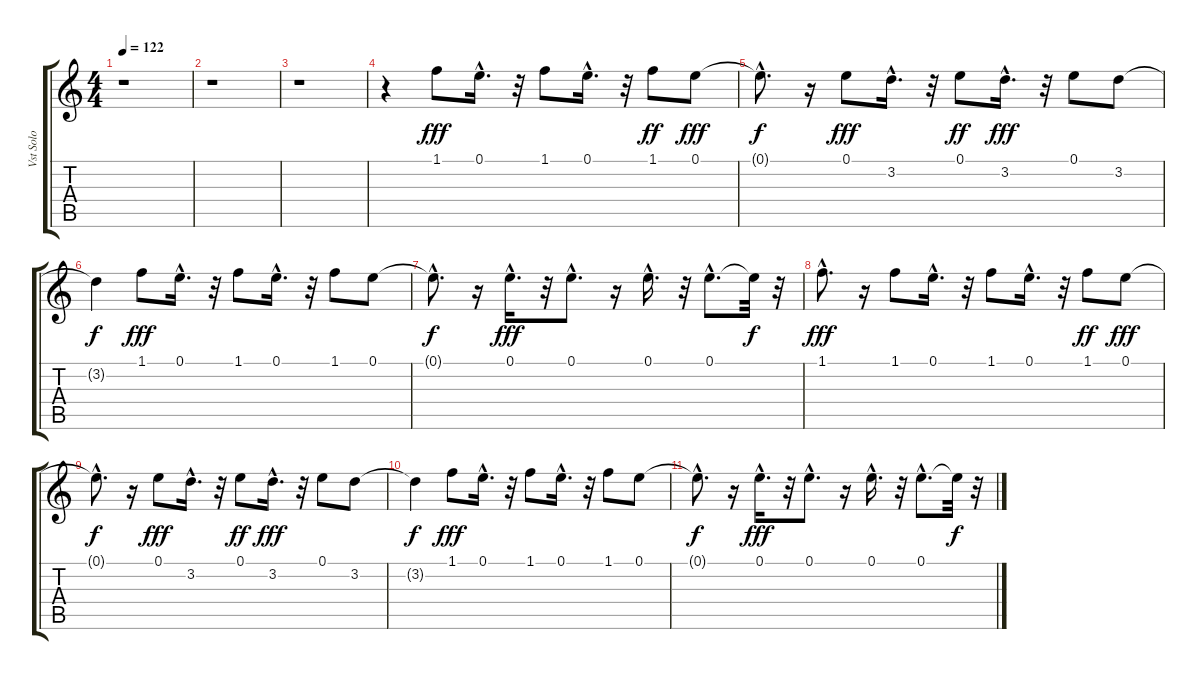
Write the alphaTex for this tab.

\track ("Vst Solo" "Vst Solo") {instrument acousticguitarnylon}
\staff {score tabs}
\tuning (E4 B3 G3 D3 A2 E2) {hide}
\ts (4 4)
\tempo 122
\clef g2
\ks c
r.1{dy f} |
r.1 |
r.1 |
r.4 1.1.8{dy fff} 0.1{hac}.16{d} r.32 1.1.8 0.1{hac}.16{d} r.32 1.1.8{dy ff} 0.1.8{dy fff} |
0.1{hac t}.8{d dy f} r.16 0.1.8{dy fff} 3.2{hac}.16{d} r.32 0.1.8{dy ff} 3.2{hac}.16{d dy fff} r.32 0.1.8 3.2.8 |
3.2{t}.4{dy f} 1.1.8{dy fff} 0.1{hac}.16{d} r.32 1.1.8 0.1{hac}.16{d} r.32 1.1.8 0.1.8 |
0.1{hac t}.8{d dy f} r.16 0.1{hac}.16{d dy fff} r.32 0.1{hac}.8{d} r.16 0.1{hac}.16{d} r.32 0.1{hac}.8{d} 0.1{t}.32{dy f} r.32 |
1.1{hac}.8{d dy fff} r.16 1.1.8 0.1{hac}.16{d} r.32 1.1.8 0.1{hac}.16{d} r.32 1.1.8{dy ff} 0.1.8{dy fff} |
0.1{hac t}.8{d dy f} r.16 0.1.8{dy fff} 3.2{hac}.16{d} r.32 0.1.8{dy ff} 3.2{hac}.16{d dy fff} r.32 0.1.8 3.2.8 |
3.2{t}.4{dy f} 1.1.8{dy fff} 0.1{hac}.16{d} r.32 1.1.8 0.1{hac}.16{d} r.32 1.1.8 0.1.8 |
0.1{hac t}.8{d dy f} r.16 0.1{hac}.16{d dy fff} r.32 0.1{hac}.8{d} r.16 0.1{hac}.16{d} r.32 0.1{hac}.8{d} 0.1{t}.32{dy f} r.32
